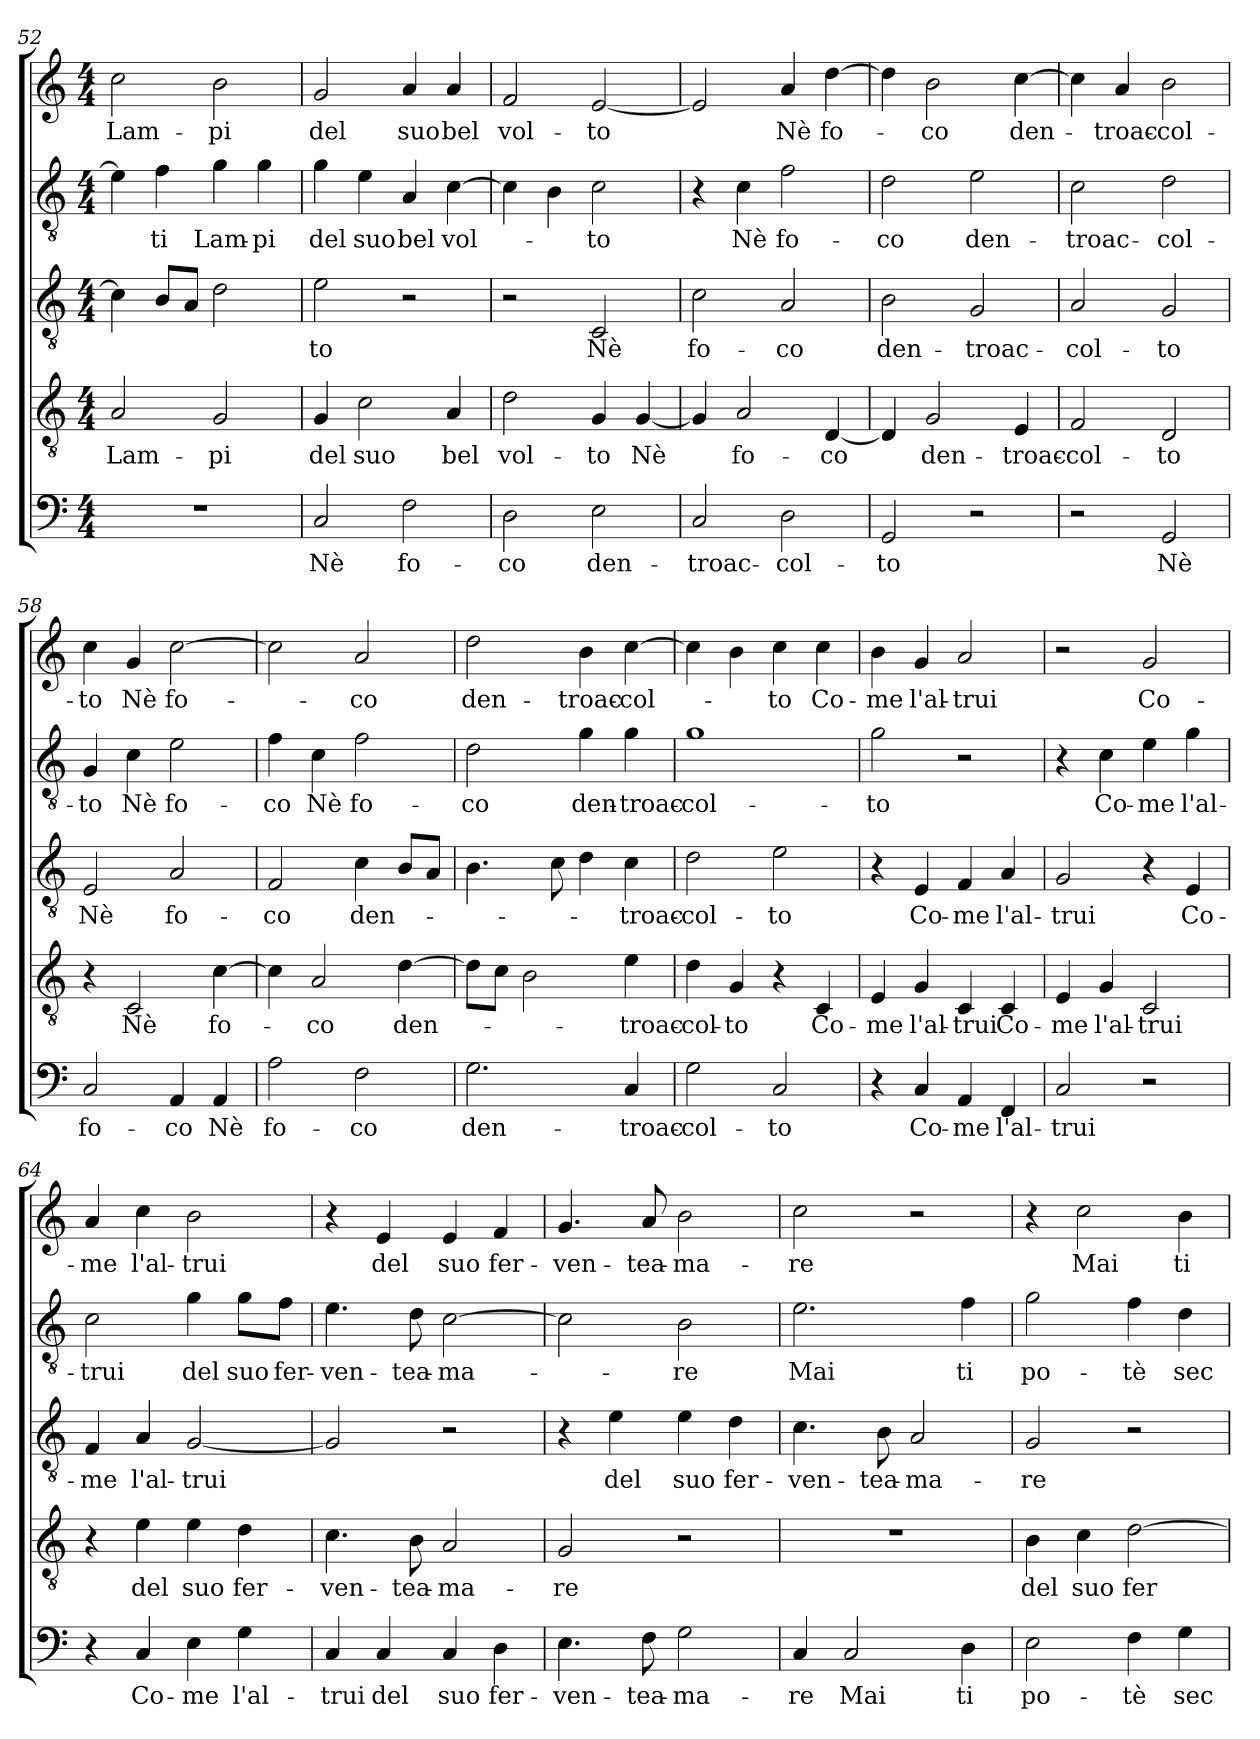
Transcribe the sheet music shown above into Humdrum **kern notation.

**kern	**text	**kern	**text	**kern	**text	**kern	**text	**kern	**text
*part5	*part5	*part4	*part4	*part3	*part3	*part2	*part2	*part1	*part1
*staff5	*staff5	*staff4	*staff4	*staff3	*staff3	*staff2	*staff2	*staff1	*staff1
*clefF4	*	*clefGv2	*	*clefGv2	*	*clefGv2	*	*clefG2	*
*k[]	*	*k[]	*	*k[]	*	*k[]	*	*k[]	*
*M4/4	*	*M4/4	*	*M4/4	*	*M4/4	*	*M4/4	*
=52	=52	=52	=52	=52	=52	=52	=52	=52	=52
1r	.	2A/	Lam-	4c\]	.	4e\]	.	2cc\	Lam-
.	.	.	.	8B/L	.	4f\	ti	.	.
.	.	.	.	8A/J	.	.	.	.	.
.	.	2G/	pi	2d\	.	4g\	Lam-	2b\	pi
.	.	.	.	.	.	4g\	pi	.	.
=53	=53	=53	=53	=53	=53	=53	=53	=53	=53
2C/	Nè	4G/	del	2e\	to	4g\	del	2g/	del
.	.	2c\	suo	.	.	4e\	suo	.	.
2F\	fo-	.	.	2r	.	4A/	bel	4a/	suo
.	.	4A/	bel	.	.	[4c\	vol-	4a/	bel
=54	=54	=54	=54	=54	=54	=54	=54	=54	=54
2D\	co	2d\	vol-	2r	.	4c\]	.	2f/	vol-
.	.	.	.	.	.	4B\	.	.	.
2E\	den-	4G/	to	2C/	Nè	2c\	to	[2e/	to
.	.	[4G/	Nè	.	.	.	.	.	.
=55	=55	=55	=55	=55	=55	=55	=55	=55	=55
2C/	troac-	4G/]	.	2c\	fo-	4r	.	2e/]	.
.	.	2A/	fo-	.	.	4c\	Nè	.	.
2D\	col-	.	.	2A/	co	2f\	fo-	4a/	Nè
.	.	[4D/	co	.	.	.	.	[4dd\	fo-
=56	=56	=56	=56	=56	=56	=56	=56	=56	=56
2GG/	to	4D/]	.	2B\	den-	2d\	co	4dd\]	.
.	.	2G/	den-	.	.	.	.	2b\	co
2r	.	.	.	2G/	troac-	2e\	den-	.	.
.	.	4E/	troac-	.	.	.	.	[4cc\	den-
=57	=57	=57	=57	=57	=57	=57	=57	=57	=57
2r	.	2F/	col-	2A/	col-	2c\	troac-	4cc\]	.
.	.	.	.	.	.	.	.	4a/	troac-
2GG/	Nè	2D/	to	2G/	to	2d\	col-	2b\	col-
=58	=58	=58	=58	=58	=58	=58	=58	=58	=58
2C/	fo-	4r	.	2E/	Nè	4G/	to	4cc\	to
.	.	2C/	Nè	.	.	4c\	Nè	4g/	Nè
4AA/	co	.	.	2A/	fo-	2e\	fo-	[2cc\	fo-
4AA/	Nè	[4c\	fo-	.	.	.	.	.	.
=59	=59	=59	=59	=59	=59	=59	=59	=59	=59
2A\	fo-	4c\]	.	2F/	co	4f\	co	2cc\]	.
.	.	2A/	co	.	.	4c\	Nè	.	.
2F\	co	.	.	4c\	den-	2f\	fo-	2a/	co
.	.	[4d\	den-	8B/L	.	.	.	.	.
.	.	.	.	8A/J	.	.	.	.	.
=60	=60	=60	=60	=60	=60	=60	=60	=60	=60
2.G\	den-	8d\L]	.	4.B\	.	2d\	co	2dd\	den-
.	.	8c\J	.	.	.	.	.	.	.
.	.	2B\	.	.	.	.	.	.	.
.	.	.	.	8c\	.	.	.	.	.
.	.	.	.	4d\	.	4g\	den-	4b\	troac-
4C/	troac-	4e\	troac-	4c\	troac-	4g\	troac-	[4cc\	col-
=61	=61	=61	=61	=61	=61	=61	=61	=61	=61
2G\	col-	4d\	col-	2d\	col-	1g\	col-	4cc\]	.
.	.	4G/	to	.	.	.	.	4b\	.
2C/	to	4r	.	2e\	to	.	.	4cc\	to
.	.	4C/	Co-	.	.	.	.	4cc\	Co-
=62	=62	=62	=62	=62	=62	=62	=62	=62	=62
4r	.	4E/	me	4r	.	2g\	to	4b\	me
4C/	Co-	4G/	l'al-	4E/	Co-	.	.	4g/	l'al-
4AA/	me	4C/	trui	4F/	me	2r	.	2a/	trui
4FF/	l'al-	4C/	Co-	4A/	l'al-	.	.	.	.
=63	=63	=63	=63	=63	=63	=63	=63	=63	=63
2C/	trui	4E/	me	2G/	trui	4r	.	2r	.
.	.	4G/	l'al-	.	.	4c\	Co-	.	.
2r	.	2C/	trui	4r	.	4e\	me	2g/	Co-
.	.	.	.	4E/	Co-	4g\	l'al-	.	.
=64	=64	=64	=64	=64	=64	=64	=64	=64	=64
4r	.	4r	.	4F/	me	2c\	trui	4a/	me
4C/	Co-	4e\	del	4A/	l'al-	.	.	4cc\	l'al-
4E\	me	4e\	suo	[2G/	trui	4g\	del	2b\	trui
4G\	l'al-	4d\	fer-	.	.	8g\L	suo	.	.
.	.	.	.	.	.	8f\J	fer-	.	.
=65	=65	=65	=65	=65	=65	=65	=65	=65	=65
4C/	trui	4.c\	ven-	2G/]	.	4.e\	ven-	4r	.
4C/	del	.	.	.	.	.	.	4e/	del
.	.	8B\	tea-	.	.	8d\	tea-	.	.
4C/	suo	2A/	ma-	2r	.	[2c\	ma-	4e/	suo
4D\	fer-	.	.	.	.	.	.	4f/	fer-
=66	=66	=66	=66	=66	=66	=66	=66	=66	=66
4.E\	ven-	2G/	re	4r	.	2c\]	.	4.g/	ven-
.	.	.	.	4e\	del	.	.	.	.
8F\	tea-	.	.	.	.	.	.	8a/	tea-
2G\	ma-	2r	.	4e\	suo	2B\	re	2b\	ma-
.	.	.	.	4d\	fer-	.	.	.	.
=67	=67	=67	=67	=67	=67	=67	=67	=67	=67
4C/	re	1r	.	4.c\	ven-	2.e\	Mai	2cc\	re
2C/	Mai	.	.	.	.	.	.	.	.
.	.	.	.	8B\	tea-	.	.	.	.
.	.	.	.	2A/	ma-	.	.	2r	.
4D\	ti	.	.	.	.	4f\	ti	.	.
=68	=68	=68	=68	=68	=68	=68	=68	=68	=68
2E\	po-	4B\	del	2G/	re	2g\	po-	4r	.
.	.	4c\	suo	.	.	.	.	2cc\	Mai
4F\	tè	[2d\	fer-	2r	.	4f\	tè	.	.
4G\	sec-	.	.	.	.	4d\	sec-	4b\	ti
=	=	=	=	=	=	=	=	=	=
*-	*-	*-	*-	*-	*-	*-	*-	*-	*-
